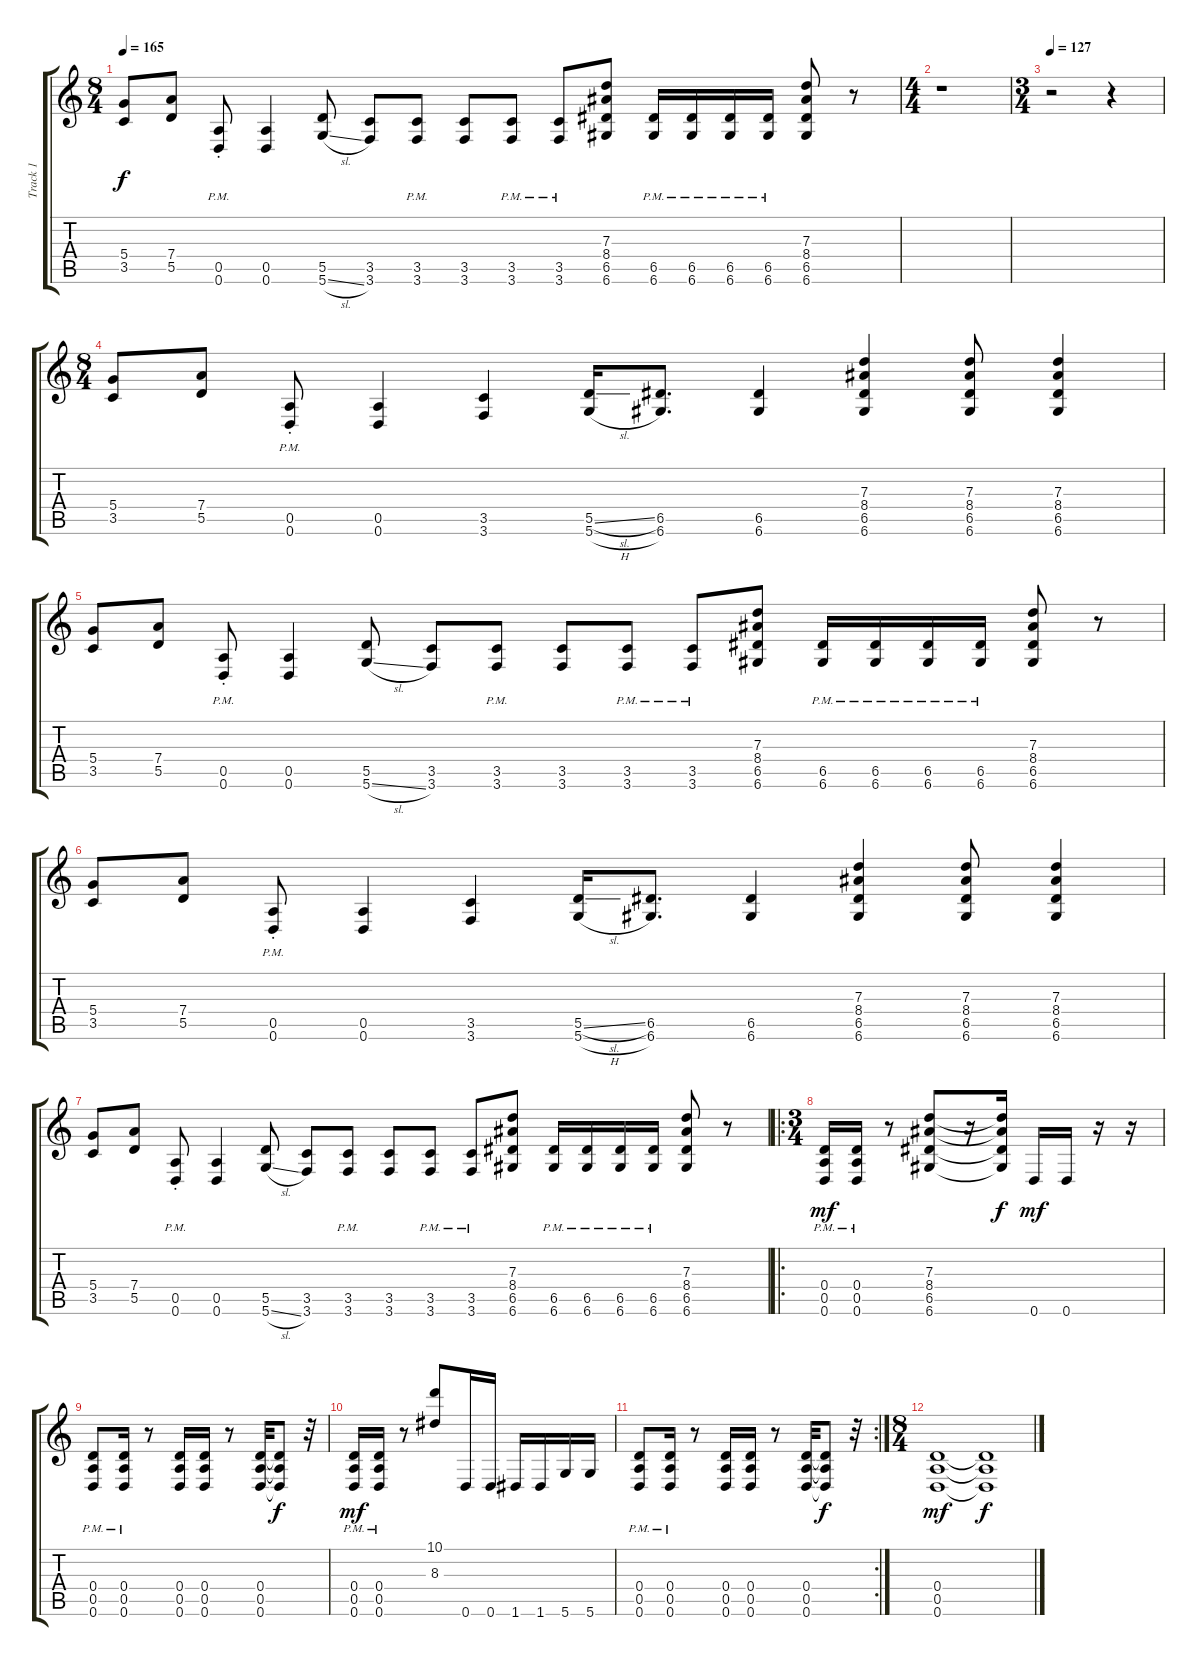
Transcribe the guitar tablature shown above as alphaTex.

\track ("Track 1" "Track 1") {instrument distortionguitar}
\staff {score tabs}
\tuning (E4 B3 G3 D3 A2 D2) {hide}
\ts (8 4)
\tempo 165
\clef g2
\ks c
(5.4 3.5).8{dy f} (7.4 5.5).8 (0.5{st} 0.6{pm}).8 (0.5 0.6).4 (5.5 5.6{sl}).8 (3.5 3.6).8 (3.5 3.6{pm}).8 (3.5 3.6).8 (3.5 3.6{pm}).8 (3.5 3.6{pm}).8 (7.3 8.4 6.5 6.6).8 (6.5 6.6{pm}).16 (6.5 6.6{pm}).16 (6.5 6.6{pm}).16 (6.5 6.6{pm}).16 (7.3 8.4 6.5 6.6).8 r.8 |
\ts (4 4)
r.1 |
\ts (3 4)
\tempo 127
r.2 r.4 |
\ts (8 4)
(5.4 3.5).8 (7.4 5.5).8 (0.5{st} 0.6{pm}).8 (0.5 0.6).4 (3.5 3.6).4 (5.5{sl} 5.6{h}).16 (6.5 6.6).8{d} (6.5 6.6).4 (7.3 8.4 6.5 6.6).4 (7.3 8.4 6.5 6.6).8 (7.3 8.4 6.5 6.6).4 |
(5.4 3.5).8 (7.4 5.5).8 (0.5{st} 0.6{pm}).8 (0.5 0.6).4 (5.5 5.6{sl}).8 (3.5 3.6).8 (3.5 3.6{pm}).8 (3.5 3.6).8 (3.5 3.6{pm}).8 (3.5 3.6{pm}).8 (7.3 8.4 6.5 6.6).8 (6.5 6.6{pm}).16 (6.5 6.6{pm}).16 (6.5 6.6{pm}).16 (6.5 6.6{pm}).16 (7.3 8.4 6.5 6.6).8 r.8 |
(5.4 3.5).8 (7.4 5.5).8 (0.5{st} 0.6{pm}).8 (0.5 0.6).4 (3.5 3.6).4 (5.5{sl} 5.6{h}).16 (6.5 6.6).8{d} (6.5 6.6).4 (7.3 8.4 6.5 6.6).4 (7.3 8.4 6.5 6.6).8 (7.3 8.4 6.5 6.6).4 |
(5.4 3.5).8 (7.4 5.5).8 (0.5{st} 0.6{pm}).8 (0.5 0.6).4 (5.5 5.6{sl}).8 (3.5 3.6).8 (3.5 3.6{pm}).8 (3.5 3.6).8 (3.5 3.6{pm}).8 (3.5 3.6{pm}).8 (7.3 8.4 6.5 6.6).8 (6.5 6.6{pm}).16 (6.5 6.6{pm}).16 (6.5 6.6{pm}).16 (6.5 6.6{pm}).16 (7.3 8.4 6.5 6.6).8 r.8 |
\ro
\ts (3 4)
(0.4{pm} 0.5 0.6).16{dy mf} (0.4{pm} 0.5 0.6).16 r.8 (7.3 8.4 6.5 6.6).8 r.16 (7.3{t} 8.4{t} 6.5{t} 6.6{t}).16{dy f} 0.6.16{dy mf} 0.6.16 r.16 r.16 |
(0.4{pm} 0.5 0.6).8 (0.4{pm} 0.5 0.6).16 r.8 (0.4 0.5 0.6).16 (0.4 0.5 0.6).16 r.8 (0.4 0.5 0.6).32 (0.4{t} 0.5{t} 0.6{t}).8{dy f} r.32 |
(0.4{pm} 0.5 0.6).16{dy mf} (0.4{pm} 0.5 0.6).16 r.8 (10.1 8.3).8 0.6.16 0.6.16 1.6.16 1.6.16 5.6.16 5.6.16 |
\rc 2
(0.4{pm} 0.5 0.6).8 (0.4{pm} 0.5 0.6).16 r.8 (0.4 0.5 0.6).16 (0.4 0.5 0.6).16 r.8 (0.4 0.5 0.6).32 (0.4{t} 0.5{t} 0.6{t}).8{dy f} r.32 |
\ts (8 4)
(0.4 0.5 0.6).1{dy mf} (0.4{t} 0.5{t} 0.6{t}).1{dy f}
